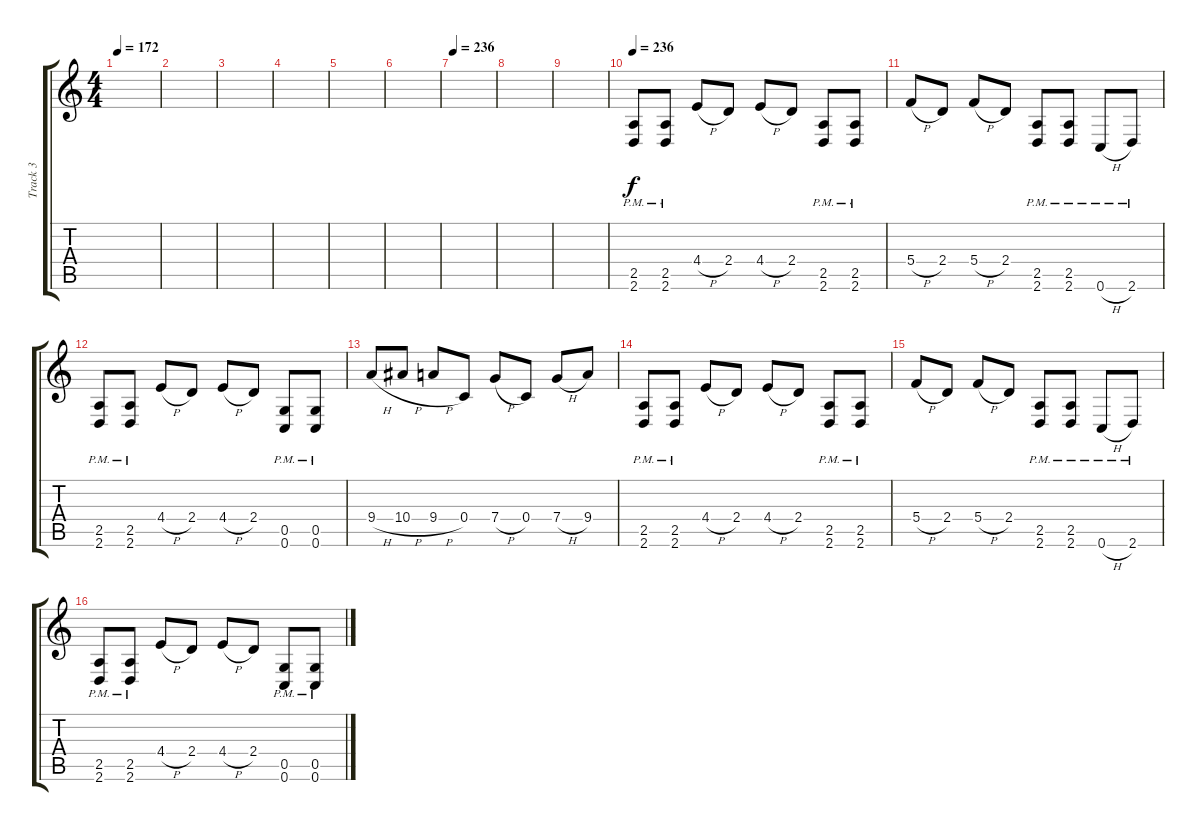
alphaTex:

\track ("Track 3" "Track 3") {instrument distortionguitar}
\staff {score tabs}
\tuning (D4 A3 F3 C3 G2 C2) {hide}
\ts (4 4)
\tempo 172
\clef g2
\ks c
|
|
|
|
|
|
\tempo 236
|
|
|
\tempo 236
(2.5{pm} 2.6{pm}).8 (2.5{pm} 2.6{pm}).8 4.4{h}.8 2.4.8 4.4{h}.8 2.4.8 (2.5{pm} 2.6{pm}).8 (2.5{pm} 2.6{pm}).8 |
5.4{h}.8 2.4.8 5.4{h}.8 2.4.8 (2.5{pm} 2.6{pm}).8 (2.5{pm} 2.6{pm}).8 0.6{h pm}.8 2.6{pm}.8 |
(2.5{pm} 2.6{pm}).8 (2.5{pm} 2.6{pm}).8 4.4{h}.8 2.4.8 4.4{h}.8 2.4.8 (0.5{pm} 0.6{pm}).8 (0.5{pm} 0.6{pm}).8 |
9.4{h}.8 10.4{h}.8 9.4{h}.8 0.4.8 7.4{h}.8 0.4.8 7.4{h}.8 9.4.8 |
(2.5{pm} 2.6{pm}).8 (2.5{pm} 2.6{pm}).8 4.4{h}.8 2.4.8 4.4{h}.8 2.4.8 (2.5{pm} 2.6{pm}).8 (2.5{pm} 2.6{pm}).8 |
5.4{h}.8 2.4.8 5.4{h}.8 2.4.8 (2.5{pm} 2.6{pm}).8 (2.5 2.6{pm}).8 0.6{h pm}.8 2.6{pm}.8 |
(2.5{pm} 2.6{pm}).8 (2.5{pm} 2.6{pm}).8 4.4{h}.8 2.4.8 4.4{h}.8 2.4.8 (0.5{pm} 0.6{pm}).8 (0.5{pm} 0.6{pm}).8
